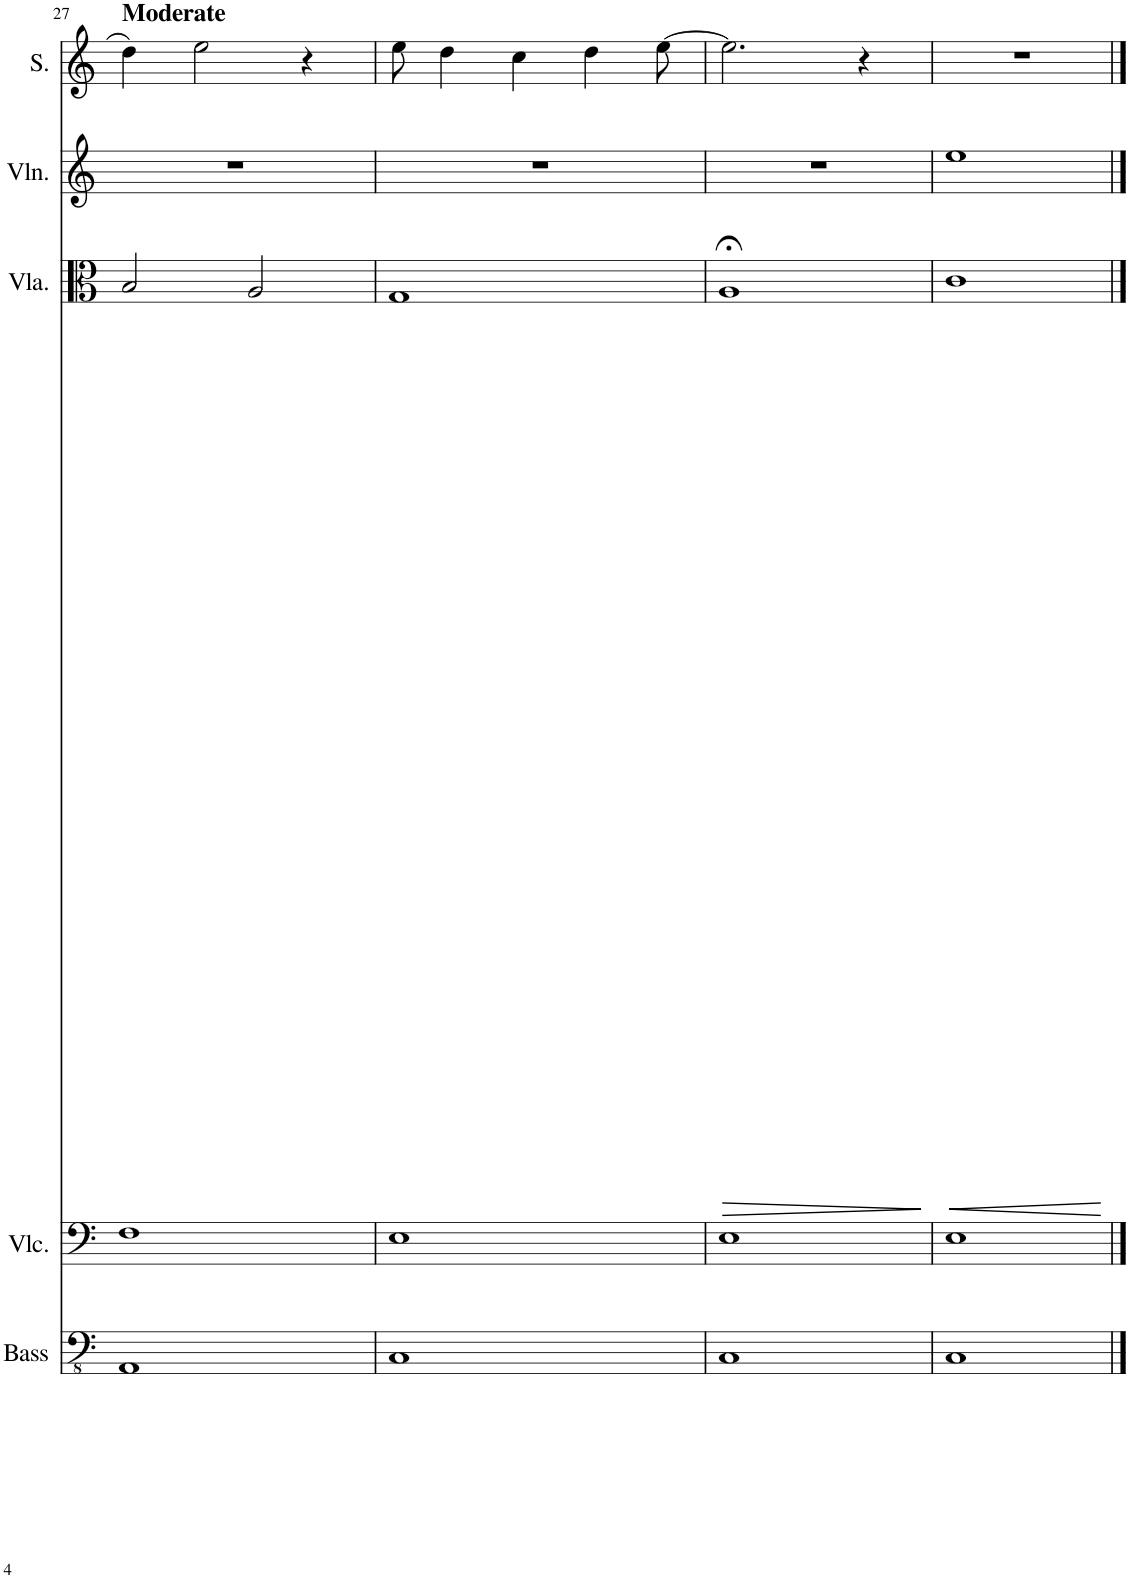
**kern	**kern	**kern	**dynam	**kern	**kern
*part5	*part4	*part3	*part3	*part2	*part1
*staff5	*staff4	*staff3	*staff3	*staff2	*staff1
*I"Acoustic Bass	*I"Violoncello	*I"Viola	*	*I"Violin	*I"Soprano
*I'Bass	*I'Vlc.	*I'Vla.	*	*I'Vln.	*I'S.
!!LO:PB:g=z
*clefFv4	*clefF4	*clefC3	*	*clefG2	*clefG2
*k[]	*k[]	*k[]	*	*k[]	*k[]
*M4/4	*M4/4	*M4/4	*	*M4/4	*M4/4
=27	=27	=27	=27	=27	=27
!	!	!	!	!	!LO:TX:a:B:t=Moderate
1AAA	1F	2B/	.	1r	4dd\
.	.	.	.	.	2ee\
.	.	2A/	.	.	.
.	.	.	.	.	4r
=28	=28	=28	=28	=28	=28
1CC	1E	1G	.	1r	8ee\
.	.	.	.	.	4dd\
.	.	.	.	.	4cc\
.	.	.	.	.	4dd\
.	.	.	.	.	[8ee\
=29	=29	=29	=29	=29	=29
!	!	!	!LO:HP:b	!	!
1CC	1E	1A;<	>	1r	2.ee\]
.	.	.	.	.	4r
.	.	.	]	.	.
=30	=30	=30	=30	=30	=30
!	!	!	!LO:HP:b	!	!
1CC	1E	1c	<	1ee	1r
.	.	.	[	.	.
==	==	==	==	==	==
*-	*-	*-	*-	*-	*-
